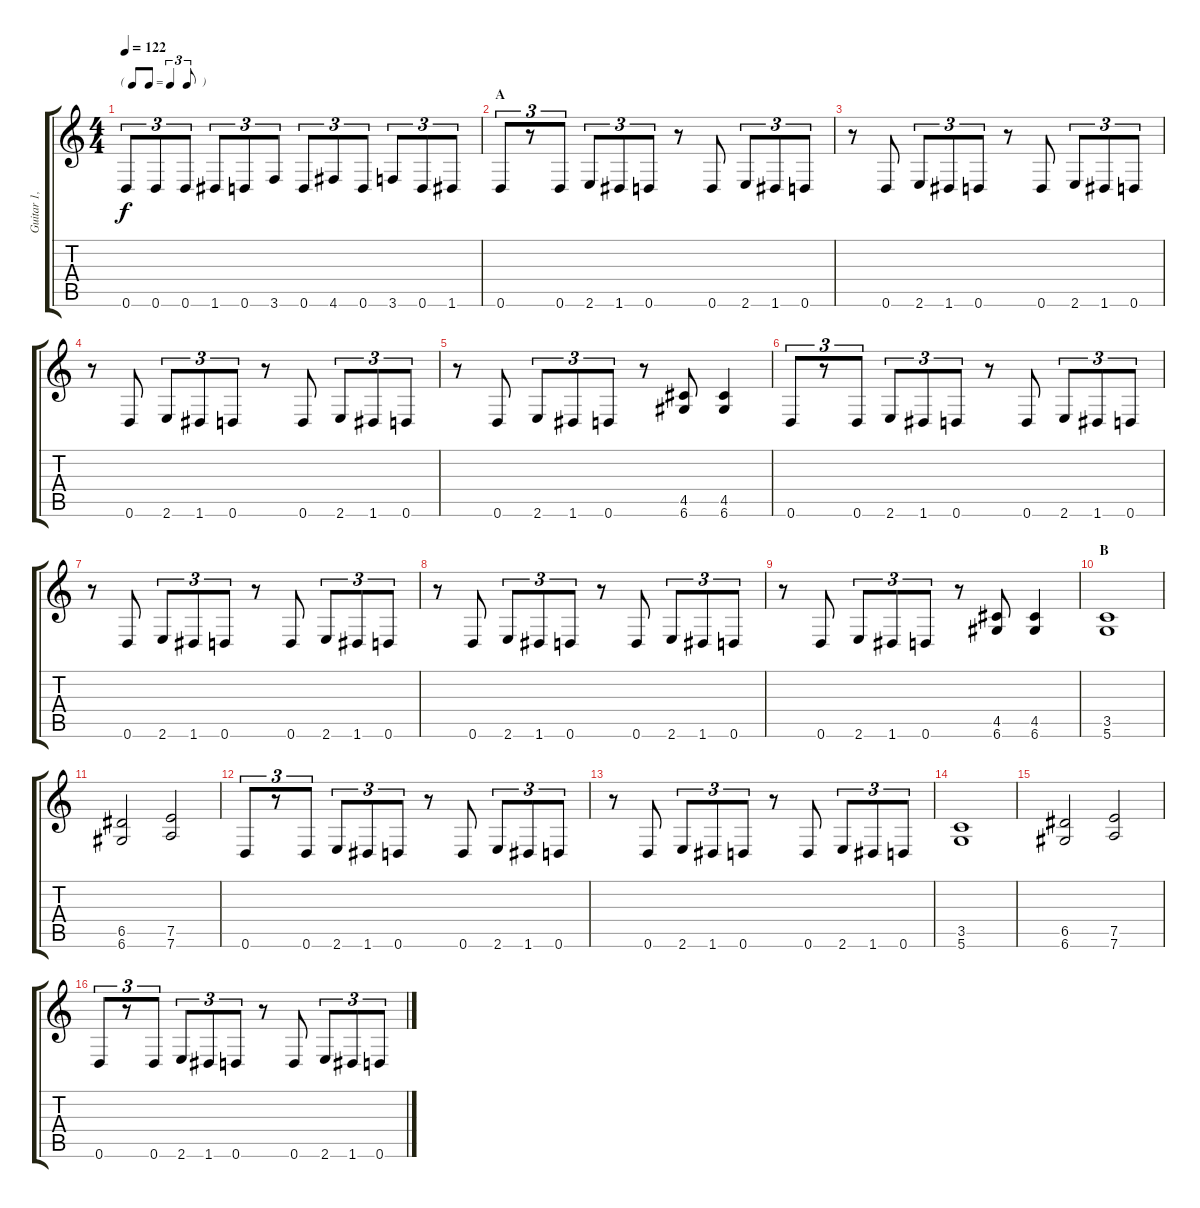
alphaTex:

\track ("Guitar 1, Dime" "Guitar 1, ") {instrument overdrivenguitar}
\staff {score tabs}
\tuning (E4 B3 G3 D3 A2 D2) {hide}
\ts (4 4)
\tf triplet8th
\tempo 122
\clef g2
\ks c
0.6.8{tu (3 2) dy f} 0.6.8{tu (3 2)} 0.6.8{tu (3 2)} 1.6.8{tu (3 2)} 0.6.8{tu (3 2)} 3.6.8{tu (3 2)} 0.6.8{tu (3 2)} 4.6.8{tu (3 2)} 0.6.8{tu (3 2)} 3.6.8{tu (3 2)} 0.6.8{tu (3 2)} 1.6.8{tu (3 2)} |
\section ("" "A")
0.6.8{tu (3 2)} r.8{tu (3 2)} 0.6.8{tu (3 2)} 2.6.8{tu (3 2)} 1.6.8{tu (3 2)} 0.6.8{tu (3 2)} r.8 0.6.8 2.6.8{tu (3 2)} 1.6.8{tu (3 2)} 0.6.8{tu (3 2)} |
r.8 0.6.8 2.6.8{tu (3 2)} 1.6.8{tu (3 2)} 0.6.8{tu (3 2)} r.8 0.6.8 2.6.8{tu (3 2)} 1.6.8{tu (3 2)} 0.6.8{tu (3 2)} |
r.8 0.6.8 2.6.8{tu (3 2)} 1.6.8{tu (3 2)} 0.6.8{tu (3 2)} r.8 0.6.8 2.6.8{tu (3 2)} 1.6.8{tu (3 2)} 0.6.8{tu (3 2)} |
r.8 0.6.8 2.6.8{tu (3 2)} 1.6.8{tu (3 2)} 0.6.8{tu (3 2)} r.8 (4.5 6.6).8 (4.5 6.6).4 |
0.6.8{tu (3 2)} r.8{tu (3 2)} 0.6.8{tu (3 2)} 2.6.8{tu (3 2)} 1.6.8{tu (3 2)} 0.6.8{tu (3 2)} r.8 0.6.8 2.6.8{tu (3 2)} 1.6.8{tu (3 2)} 0.6.8{tu (3 2)} |
r.8 0.6.8 2.6.8{tu (3 2)} 1.6.8{tu (3 2)} 0.6.8{tu (3 2)} r.8 0.6.8 2.6.8{tu (3 2)} 1.6.8{tu (3 2)} 0.6.8{tu (3 2)} |
r.8 0.6.8 2.6.8{tu (3 2)} 1.6.8{tu (3 2)} 0.6.8{tu (3 2)} r.8 0.6.8 2.6.8{tu (3 2)} 1.6.8{tu (3 2)} 0.6.8{tu (3 2)} |
r.8 0.6.8 2.6.8{tu (3 2)} 1.6.8{tu (3 2)} 0.6.8{tu (3 2)} r.8 (4.5 6.6).8 (4.5 6.6).4 |
\section ("" "B")
(3.5 5.6).1 |
(6.5 6.6).2 (7.5 7.6).2 |
0.6.8{tu (3 2)} r.8{tu (3 2)} 0.6.8{tu (3 2)} 2.6.8{tu (3 2)} 1.6.8{tu (3 2)} 0.6.8{tu (3 2)} r.8 0.6.8 2.6.8{tu (3 2)} 1.6.8{tu (3 2)} 0.6.8{tu (3 2)} |
r.8 0.6.8 2.6.8{tu (3 2)} 1.6.8{tu (3 2)} 0.6.8{tu (3 2)} r.8 0.6.8 2.6.8{tu (3 2)} 1.6.8{tu (3 2)} 0.6.8{tu (3 2)} |
(3.5 5.6).1 |
(6.5 6.6).2 (7.5 7.6).2 |
0.6.8{tu (3 2)} r.8{tu (3 2)} 0.6.8{tu (3 2)} 2.6.8{tu (3 2)} 1.6.8{tu (3 2)} 0.6.8{tu (3 2)} r.8 0.6.8 2.6.8{tu (3 2)} 1.6.8{tu (3 2)} 0.6.8{tu (3 2)}
